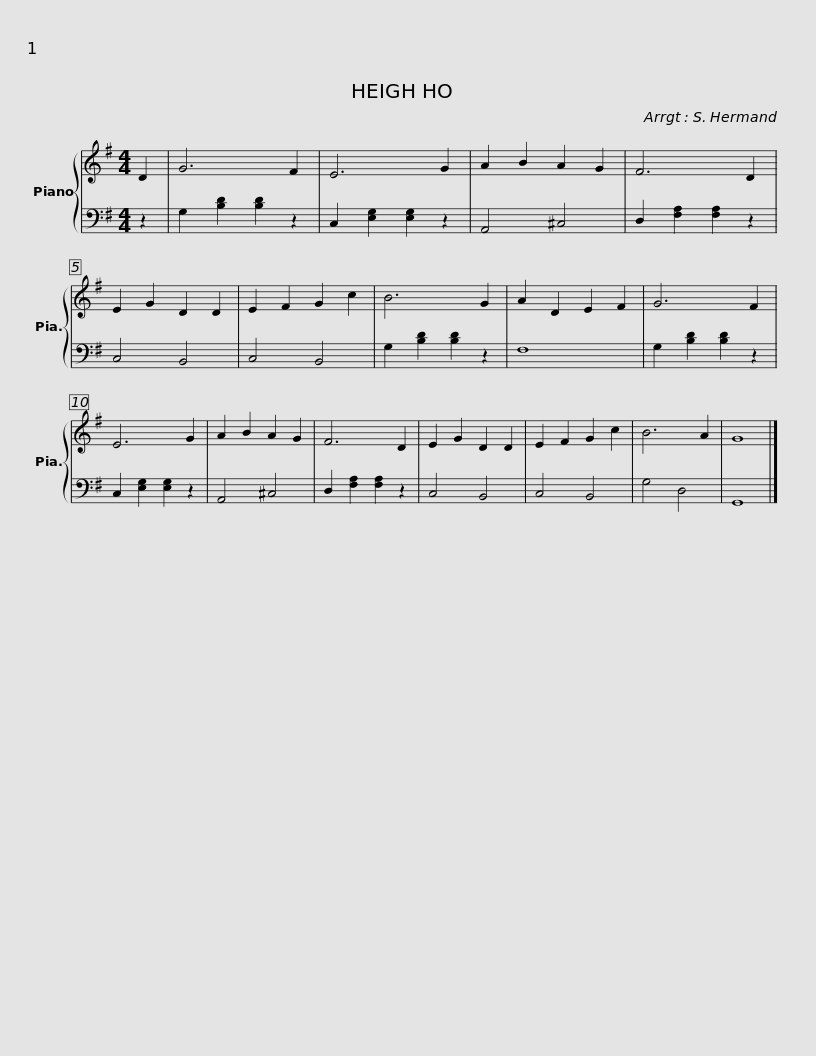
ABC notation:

X:1
%%score { 1 | 2 }
L:1/8
M:4/4
I:linebreak $
K:G
V:1 treble
V:2 bass
V:1
 D2 | G6 F2 | E6 G2 | A2 B2 A2 G2 | F6 D2 | %5
 E2 G2 D2 D2 | E2 F2 G2 c2 |$ B6 G2 | A2 D2 E2 F2 | G6 F2 | %10
 E6 G2 | A2 B2 A2 G2 | F6 D2 | E2 G2 D2 D2 |$ E2 F2 G2 c2 | %15
 B6 A2 | G8 |] %17
V:2
 z2 | G,2 [B,D]2 [B,D]2 z2 | C,2 [E,G,]2 [E,G,]2 z2 | A,,4 ^C,4 | D,2 [F,A,]2 [F,A,]2 z2 | %5
 C,4 B,,4 | C,4 B,,4 |$ G,2 [B,D]2 [B,D]2 z2 | F,8 | G,2 [B,D]2 [B,D]2 z2 | %10
 C,2 [E,G,]2 [E,G,]2 z2 | A,,4 ^C,4 | D,2 [F,A,]2 [F,A,]2 z2 | C,4 B,,4 |$ C,4 B,,4 | %15
 G,4 D,4 | G,,8 |] %17
